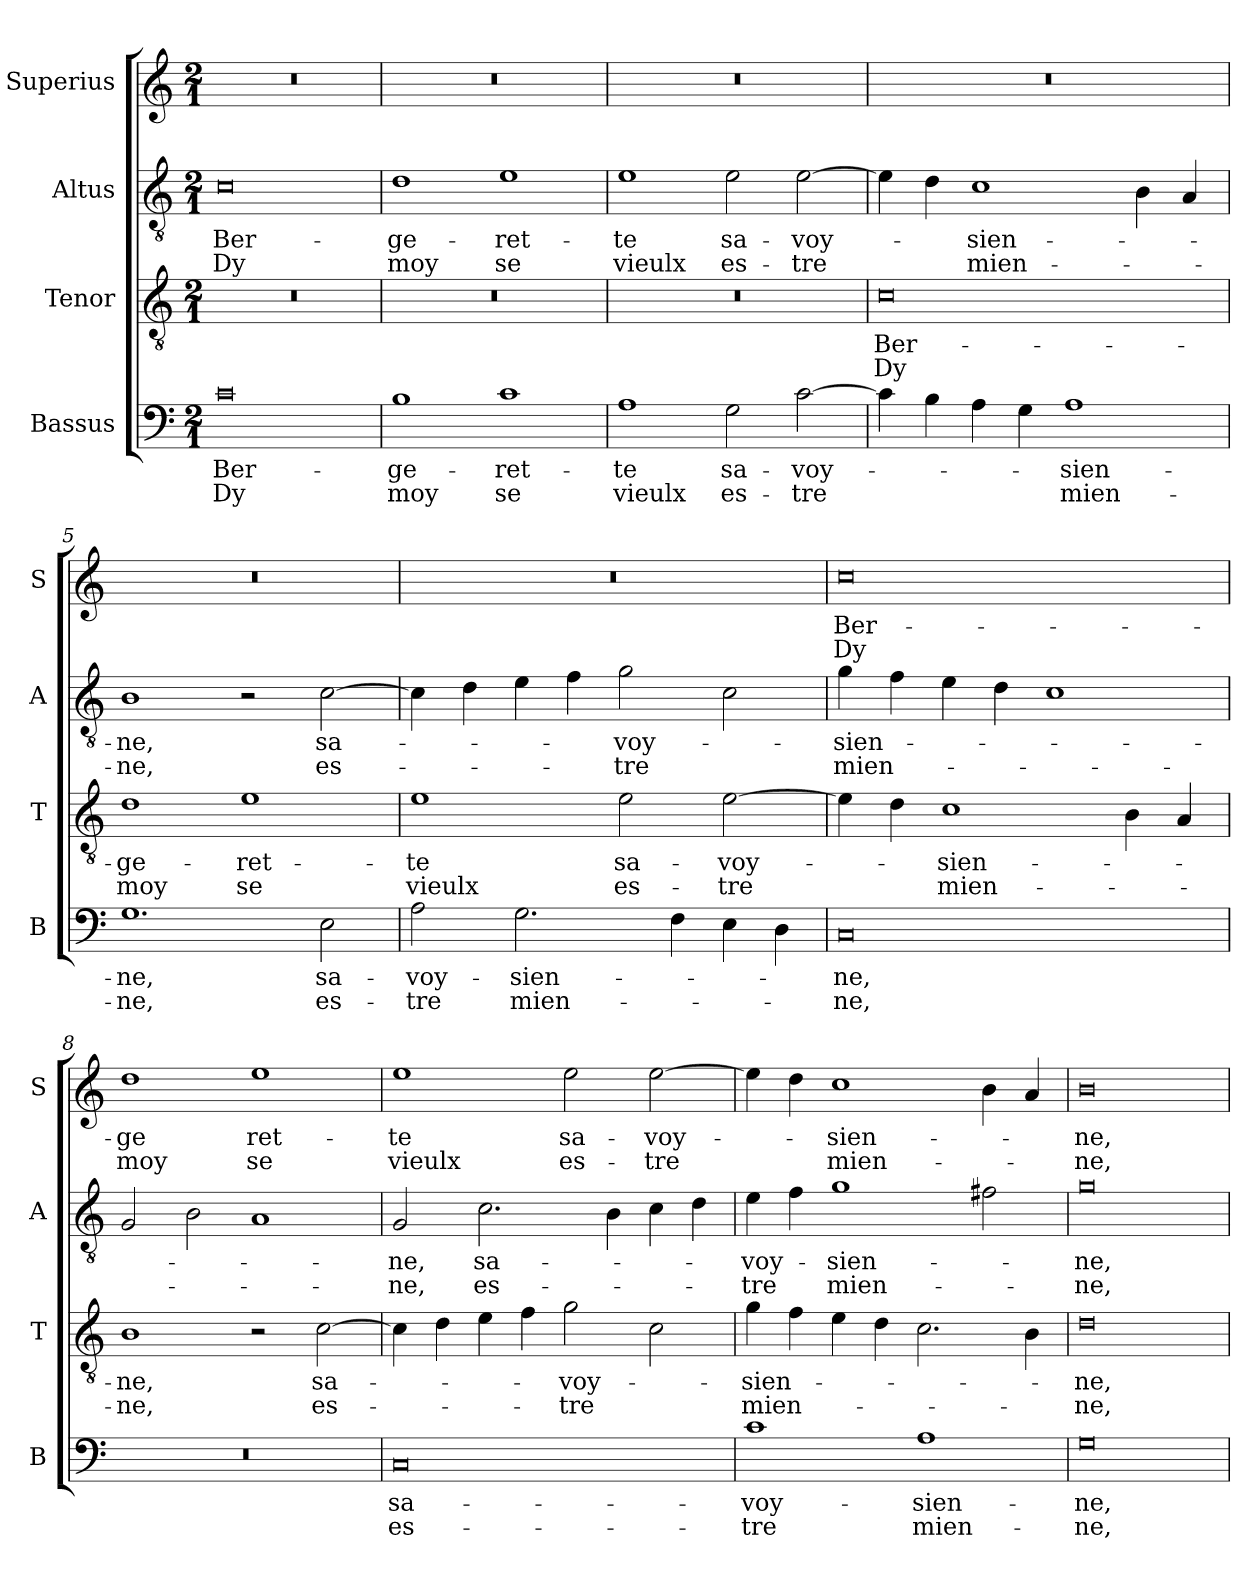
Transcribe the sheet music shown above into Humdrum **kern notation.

**kern	**text	**text	**kern	**text	**text	**kern	**text	**text	**kern	**text	**text
*part4	*part4	*part4	*part3	*part3	*part3	*part2	*part2	*part2	*part1	*part1	*part1
*staff4	*staff4	*staff4	*staff3	*staff3	*staff3	*staff2	*staff2	*staff2	*staff1	*staff1	*staff1
*I"Bassus	*	*	*I"Tenor	*	*	*I"Altus	*	*	*I"Superius	*	*
*I'B	*	*	*I'T	*	*	*I'A	*	*	*I'S	*	*
*clefF4	*	*	*clefGv2	*	*	*clefGv2	*	*	*clefG2	*	*
*k[]	*	*	*k[]	*	*	*k[]	*	*	*k[]	*	*
*M2/1	*	*	*M2/1	*	*	*M2/1	*	*	*M2/1	*	*
=1	=1	=1	=1	=1	=1	=1	=1	=1	=1	=1	=1
0c	Ber-	Dy	0r	.	.	0c	Ber-	Dy	0r	.	.
=2	=2	=2	=2	=2	=2	=2	=2	=2	=2	=2	=2
1B	-ge-	moy	0r	.	.	1d	-ge-	moy	0r	.	.
1c	-ret-	se	.	.	.	1e	-ret-	se	.	.	.
=3	=3	=3	=3	=3	=3	=3	=3	=3	=3	=3	=3
1A	-te	vieulx	0r	.	.	1e	-te	vieulx	0r	.	.
2G\	sa-	es-	.	.	.	2e\	sa-	es-	.	.	.
[2c\	-voy-	-tre	.	.	.	[2e\	-voy-	-tre	.	.	.
=4	=4	=4	=4	=4	=4	=4	=4	=4	=4	=4	=4
4c\]	.	.	0c	Ber-	Dy	4e\]	.	.	0r	.	.
4B\	.	.	.	.	.	4d\	.	.	.	.	.
4A\	.	.	.	.	.	1c	-sien-	-mien-	.	.	.
4G\	.	.	.	.	.	.	.	.	.	.	.
1A	-sien-	mien-	.	.	.	.	.	.	.	.	.
.	.	.	.	.	.	4B\	.	.	.	.	.
.	.	.	.	.	.	4A/	.	.	.	.	.
=5	=5	=5	=5	=5	=5	=5	=5	=5	=5	=5	=5
1.G	-ne,	-ne,	1d	-ge-	moy	1B	-ne,	-ne,	0r	.	.
.	.	.	1e	-ret-	se	2r	.	.	.	.	.
2E\	sa-	es-	.	.	.	[2c\	sa-	es-	.	.	.
=6	=6	=6	=6	=6	=6	=6	=6	=6	=6	=6	=6
2A\	-voy-	-tre	1e	-te	vieulx	4c\]	.	.	0r	.	.
.	.	.	.	.	.	4d\	.	.	.	.	.
2.G\	-sien-	mien-	.	.	.	4e\	.	.	.	.	.
.	.	.	.	.	.	4f\	.	.	.	.	.
.	.	.	2e\	sa-	es-	2g\	-voy-	-tre	.	.	.
4F\	.	.	.	.	.	.	.	.	.	.	.
4E\	.	.	[2e\	-voy-	-tre	2c\	.	.	.	.	.
4D\	.	.	.	.	.	.	.	.	.	.	.
=7	=7	=7	=7	=7	=7	=7	=7	=7	=7	=7	=7
0C	-ne,	-ne,	4e\]	.	.	4g\	-sien-	mien-	0cc	Ber-	Dy
.	.	.	4d\	.	.	4f\	.	.	.	.	.
.	.	.	1c	-sien-	mien-	4e\	.	.	.	.	.
.	.	.	.	.	.	4d\	.	.	.	.	.
.	.	.	.	.	.	1c	.	.	.	.	.
.	.	.	4B\	.	.	.	.	.	.	.	.
.	.	.	4A/	.	.	.	.	.	.	.	.
=8	=8	=8	=8	=8	=8	=8	=8	=8	=8	=8	=8
0r	.	.	1B	-ne,	-ne,	2G/	.	.	1dd	-ge	moy
.	.	.	.	.	.	2B\	.	.	.	.	.
.	.	.	2r	.	.	1A	.	.	1ee	-ret-	se
.	.	.	[2c\	sa-	es-	.	.	.	.	.	.
=9	=9	=9	=9	=9	=9	=9	=9	=9	=9	=9	=9
0C	sa-	es-	4c\]	.	.	2G/	-ne,	-ne,	1ee	-te	vieulx
.	.	.	4d\	.	.	.	.	.	.	.	.
.	.	.	4e\	.	.	2.c\	sa-	es-	.	.	.
.	.	.	4f\	.	.	.	.	.	.	.	.
.	.	.	2g\	-voy-	-tre	.	.	.	2ee\	sa-	es-
.	.	.	.	.	.	4B\	.	.	.	.	.
.	.	.	2c\	.	.	4c\	.	.	[2ee\	-voy-	-tre
.	.	.	.	.	.	4d\	.	.	.	.	.
=10	=10	=10	=10	=10	=10	=10	=10	=10	=10	=10	=10
1c	-voy-	-tre	4g\	-sien-	mien-	4e\	-voy-	-tre	4ee\]	.	.
.	.	.	4f\	.	.	4f\	.	.	4dd\	.	.
.	.	.	4e\	.	.	1g	-sien-	mien-	1cc	-sien-	mien-
.	.	.	4d\	.	.	.	.	.	.	.	.
1A	-sien-	mien-	2.c\	.	.	.	.	.	.	.	.
.	.	.	.	.	.	2f#X\	.	.	4b\	.	.
.	.	.	4B\	.	.	.	.	.	4a/	.	.
=11	=11	=11	=11	=11	=11	=11	=11	=11	=11	=11	=11
0G	-ne,	-ne,	0d	-ne,	-ne,	0g	-ne,	-ne,	0b	-ne,	-ne,
=	=	=	=	=	=	=	=	=	=	=	=
*-	*-	*-	*-	*-	*-	*-	*-	*-	*-	*-	*-
